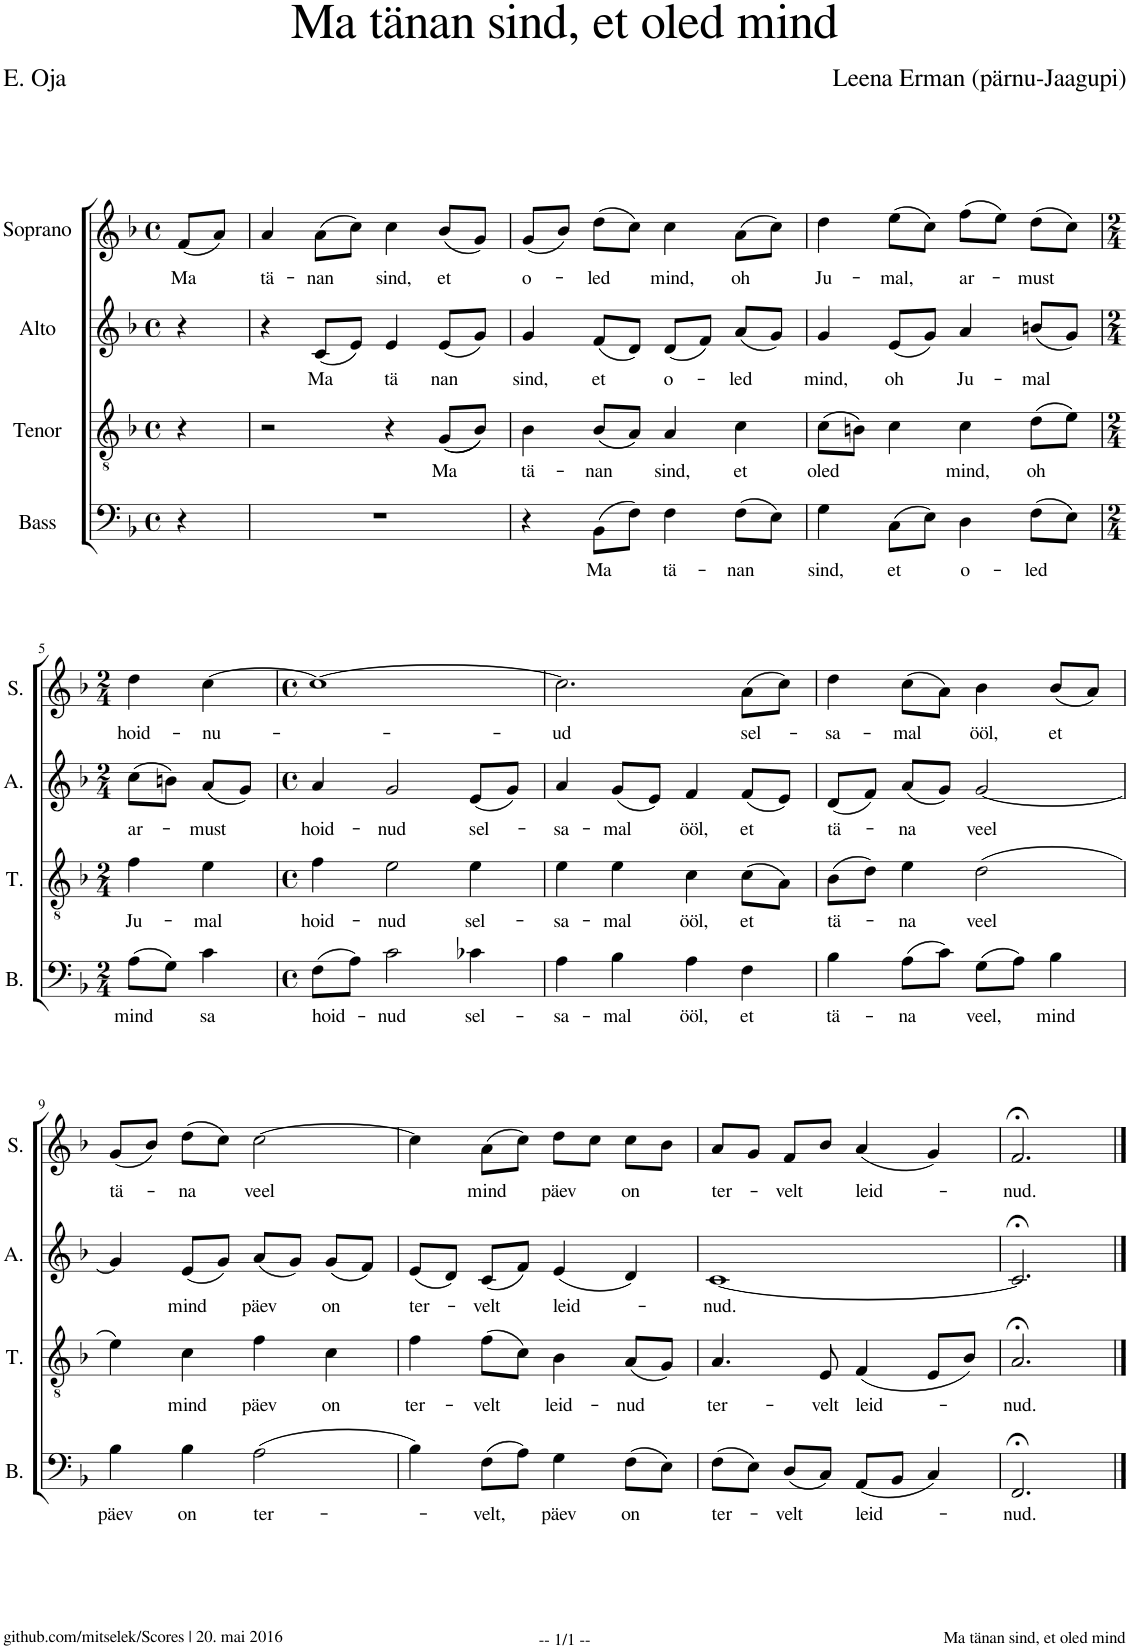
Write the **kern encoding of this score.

**kern	**text	**kern	**text	**kern	**text	**kern	**text
*part4	*part4	*part3	*part3	*part2	*part2	*part1	*part1
*staff4	*staff4	*staff3	*staff3	*staff2	*staff2	*staff1	*staff1
*I"Bass	*	*I"Tenor	*	*I"Alto	*	*I"Soprano	*
*I'B.	*	*I'T.	*	*I'A.	*	*I'S.	*
*clefF4	*	*clefGv2	*	*clefG2	*	*clefG2	*
*k[b-]	*	*k[b-]	*	*k[b-]	*	*k[b-]	*
*M4/4	*	*M4/4	*	*M4/4	*	*M4/4	*
*met(c)	*	*met(c)	*	*met(c)	*	*met(c)	*
=1	=1	=1	=1	=1	=1	=1	=1
!	!	!	!	!	!	!	!LO:LY:b
4r	.	4r	.	4r	.	(8f/L	Ma
.	.	.	.	.	.	8a/J)	.
=2	=2	=2	=2	=2	=2	=2	=2
!	!	!	!	!	!	!	!LO:LY:b
1r	.	2r	.	4r	.	4a/	tä-
!	!	!	!	!	!LO:LY:b	!	!LO:LY:b
.	.	.	.	(8c/L	Ma	(8a\L	-nan
.	.	.	.	8e/J)	.	8cc\J)	.
!	!	!	!	!	!LO:LY:b	!	!LO:LY:b
.	.	4r	.	4e/	tä	4cc\	sind,
!	!	!	!LO:LY:b	!	!LO:LY:b	!	!LO:LY:b
.	.	((8G/L	Ma	(8e/L	nan	(8b-/L	et
.	.	8B-/J))	.	8g/J)	.	8g/J)	.
=3	=3	=3	=3	=3	=3	=3	=3
!	!	!	!LO:LY:b	!	!LO:LY:b	!	!LO:LY:b
4r	.	4B-\	tä-	4g/	sind,	(8g/L	o-
.	.	.	.	.	.	8b-/J)	.
!	!LO:LY:b	!	!LO:LY:b	!	!LO:LY:b	!	!LO:LY:b
(8BB-\L	Ma	(8B-/L	-nan	(8f/L	et	(8dd\L	-led
8F\J)	.	8A/J)	.	8d/J)	.	8cc\J)	.
!	!LO:LY:b	!	!LO:LY:b	!	!LO:LY:b	!	!LO:LY:b
4F\	tä-	4A/	sind,	(8d/L	o-	4cc\	mind,
.	.	.	.	8f/J)	.	.	.
!	!LO:LY:b	!	!LO:LY:b	!	!LO:LY:b	!	!LO:LY:b
(8F\L	-nan	4c\	et	(8a/L	-led	(8a\L	oh
8E\J)	.	.	.	8g/J)	.	8cc\J)	.
=4	=4	=4	=4	=4	=4	=4	=4
!	!LO:LY:b	!	!LO:LY:b	!	!LO:LY:b	!	!LO:LY:b
4G\	sind,	(8c\L	oled	4g/	mind,	4dd\	Ju-
.	.	8Bn\J)	.	.	.	.	.
!	!LO:LY:b	!	!	!	!LO:LY:b	!	!LO:LY:b
(8C\L	et	4c\	.	(8e/L	oh	(8ee\L	-mal,
8E\J)	.	.	.	8g/J)	.	8cc\J)	.
!	!LO:LY:b	!	!LO:LY:b	!	!LO:LY:b	!	!LO:LY:b
4D\	o-	4c\	mind,	4a/	Ju-	(8ff\L	ar-
.	.	.	.	.	.	8ee\J)	.
!	!LO:LY:b	!	!LO:LY:b	!	!LO:LY:b	!	!LO:LY:b
(8F\L	-led	(8d\L	oh	(8bn/L	-mal	(8dd\L	must
8E\J)	.	8e\J)	.	8g/J)	.	8cc\J)	.
!!LO:LB:g=z
=5	=5	=5	=5	=5	=5	=5	=5
*M2/4	*	*M2/4	*	*M2/4	*	*M2/4	*
!	!LO:LY:b	!	!LO:LY:b	!	!LO:LY:b	!	!LO:LY:b
(8A\L	mind	4f\	Ju-	(8cc\L	ar-	4dd\	hoid-
8G\J)	.	.	.	8bn\J)	.	.	.
!	!LO:LY:b	!	!LO:LY:b	!	!LO:LY:b	!	!LO:LY:b
4c\	sa	4e\	-mal	(8a/L	-must	[4cc\	-nu-
.	.	.	.	8g/J)	.	.	.
=6	=6	=6	=6	=6	=6	=6	=6
*M4/4	*	*M4/4	*	*M4/4	*	*M4/4	*
*met(c)	*	*met(c)	*	*met(c)	*	*met(c)	*
!	!LO:LY:b	!	!LO:LY:b	!	!LO:LY:b	!	!
(8F\L	hoid-	4f\	hoid-	4a/	hoid-	1cc_	.
8A\J)	.	.	.	.	.	.	.
!	!LO:LY:b	!	!LO:LY:b	!	!LO:LY:b	!	!
2c\	-nud	2e\	-nud	2g/	-nud	.	.
!	!LO:LY:b	!	!LO:LY:b	!	!LO:LY:b	!	!
4c-X\	sel-	4e\	sel-	(8e/L	sel-	.	.
.	.	.	.	8g/J)	.	.	.
=7	=7	=7	=7	=7	=7	=7	=7
!	!LO:LY:b	!	!LO:LY:b	!	!LO:LY:b	!	!LO:LY:b
4A\	-sa-	4e\	-sa-	4a/	-sa-	2.cc\]	-ud
!	!LO:LY:b	!	!LO:LY:b	!	!LO:LY:b	!	!
4B-\	-mal	4e\	-mal	(8g/L	-mal	.	.
.	.	.	.	8e/J)	.	.	.
!	!LO:LY:b	!	!LO:LY:b	!	!LO:LY:b	!	!
4A\	ööl,	4c\	ööl,	4f/	ööl,	.	.
!	!LO:LY:b	!	!LO:LY:b	!	!LO:LY:b	!	!LO:LY:b
4F\	et	(8c\L	et	(8f/L	et	(8a\L	sel-
.	.	8A\J)	.	8e/J)	.	8cc\J)	.
=8	=8	=8	=8	=8	=8	=8	=8
!	!LO:LY:b	!	!LO:LY:b	!	!LO:LY:b	!	!LO:LY:b
4B-\	tä-	(8B-\L	tä-	(8d/L	tä-	4dd\	-sa-
.	.	8d\J)	.	8f/J)	.	.	.
!	!LO:LY:b	!	!LO:LY:b	!	!LO:LY:b	!	!LO:LY:b
(8A\L	-na	4e\	-na	(8a/L	-na	(8cc\L	-mal
8c\J)	.	.	.	8g/J)	.	8a\J)	.
!	!LO:LY:b	!	!LO:LY:b	!	!LO:LY:b	!	!LO:LY:b
(8G\L	veel,	(2d\	veel	[2g/	veel	4b-\	ööl,
8A\J)	.	.	.	.	.	.	.
!	!LO:LY:b	!	!	!	!	!	!LO:LY:b
4B-\	mind	.	.	.	.	(8b-/L	et
.	.	.	.	.	.	8a/J)	.
!!LO:LB:g=z
=9	=9	=9	=9	=9	=9	=9	=9
!	!LO:LY:b	!	!	!	!	!	!LO:LY:b
4B-\	päev	4e\)	.	4g/]	.	(8g/L	tä-
.	.	.	.	.	.	8b-/J)	.
!	!LO:LY:b	!	!LO:LY:b	!	!LO:LY:b	!	!LO:LY:b
4B-\	on	4c\	mind	(8e/L	mind	(8dd\L	-na
.	.	.	.	8g/J)	.	8cc\J)	.
!	!LO:LY:b	!	!LO:LY:b	!	!LO:LY:b	!	!LO:LY:b
(2A\	ter-	4f\	päev	(8a/L	päev	[2cc\	veel
.	.	.	.	8g/J)	.	.	.
!	!	!	!LO:LY:b	!	!LO:LY:b	!	!
.	.	4c\	on	(8g/L	on	.	.
.	.	.	.	8f/J)	.	.	.
=10	=10	=10	=10	=10	=10	=10	=10
!	!	!	!LO:LY:b	!	!LO:LY:b	!	!
4B-\)	.	4f\	ter-	(8e/L	ter-	4cc\]	.
.	.	.	.	8d/J)	.	.	.
!	!LO:LY:b	!	!LO:LY:b	!	!LO:LY:b	!	!LO:LY:b
(8F\L	-velt,	(8f\L	-velt	(8c/L	-velt	(8a\L	mind
8A\J)	.	8c\J)	.	8f/J)	.	8cc\J)	.
!	!LO:LY:b	!	!LO:LY:b	!	!LO:LY:b	!	!LO:LY:b
4G\	päev	4B-\	leid-	(4e/	leid-	8dd\L	päev
.	.	.	.	.	.	8cc\J	.
!	!LO:LY:b	!	!LO:LY:b	!	!	!	!LO:LY:b
(8F\L	on	(8A/L	-nud	4d/)	.	8cc\L	on
8E\J)	.	8G/J)	.	.	.	8b-\J	.
=11	=11	=11	=11	=11	=11	=11	=11
!	!LO:LY:b	!	!LO:LY:b	!	!LO:LY:b	!	!LO:LY:b
(8F\L	ter-	4.A/	ter-	[1c	-nud.	8a/L	ter-
8E\J)	.	.	.	.	.	8g/J	.
!	!LO:LY:b	!	!	!	!	!	!LO:LY:b
(8D/L	-velt	.	.	.	.	8f/L	-velt
!	!	!	!LO:LY:b	!	!	!	!
8C/J)	.	8E/	-velt	.	.	8b-/J	.
!	!LO:LY:b	!	!LO:LY:b	!	!	!	!LO:LY:b
(8AA/L	leid-	(4F/	leid-	.	.	(4a/	leid-
8BB-/J	.	.	.	.	.	.	.
4C/)	.	8E/L	.	.	.	4g/)	.
.	.	8B-/J)	.	.	.	.	.
=12	=12	=12	=12	=12	=12	=12	=12
!	!LO:LY:b	!	!LO:LY:b	!	!	!	!LO:LY:b
2.FF;</	-nud.	2.A;</	-nud.	2.c;</]	.	2.f;</	-nud.
==	==	==	==	==	==	==	==
*-	*-	*-	*-	*-	*-	*-	*-
